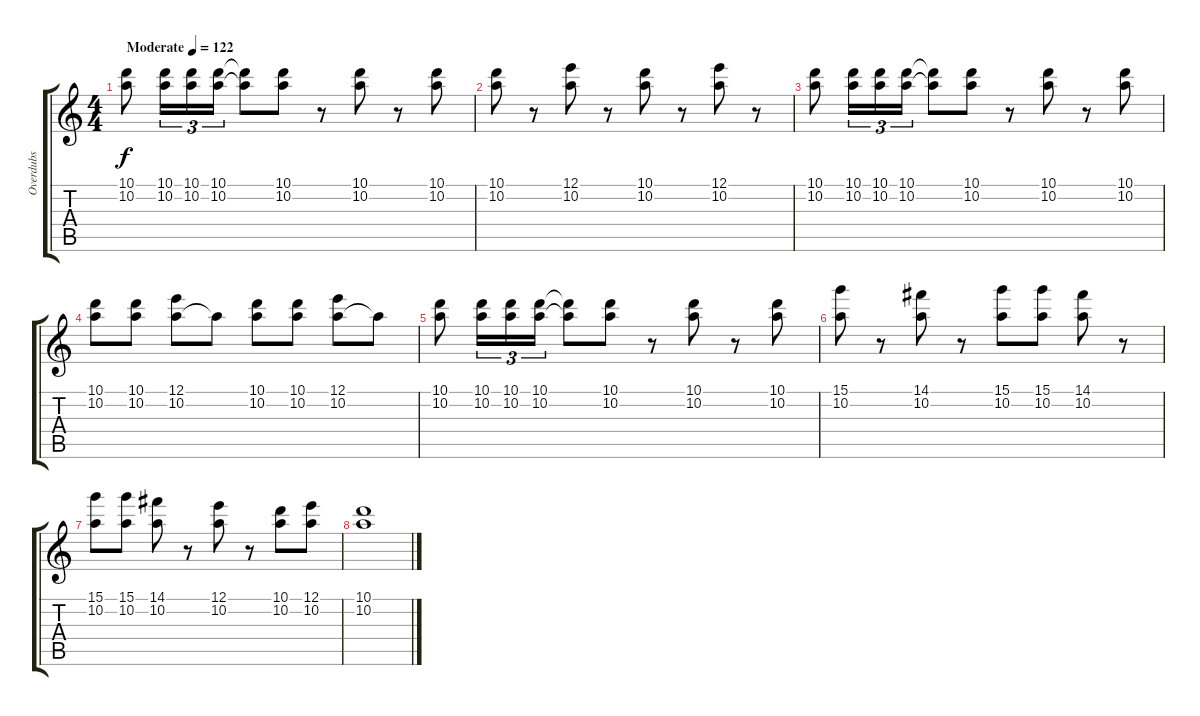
\track ("Overdubs" "Overdubs") {instrument distortionguitar}
\staff {score tabs}
\tuning (E4 B3 G3 D3 A2 E2) {hide}
\ts (4 4)
\tempo (122 "Moderate")
\clef g2
\ks c
(10.1 10.2).8{dy f instrument distortionguitar} (10.1 10.2).16{tu (3 2)} (10.1 10.2).16{tu (3 2)} (10.1 10.2).16{tu (3 2)} (10.1{t} 10.2{t}).8 (10.1 10.2).8 r.8 (10.1 10.2).8 r.8 (10.1 10.2).8 |
(10.1 10.2).8 r.8 (12.1 10.2).8 r.8 (10.1 10.2).8 r.8 (12.1 10.2).8 r.8 |
(10.1 10.2).8 (10.1 10.2).16{tu (3 2)} (10.1 10.2).16{tu (3 2)} (10.1 10.2).16{tu (3 2)} (10.1{t} 10.2{t}).8 (10.1 10.2).8 r.8 (10.1 10.2).8 r.8 (10.1 10.2).8 |
(10.1 10.2).8 (10.1 10.2).8 (12.1 10.2).8 10.2{t}.8 (10.1 10.2).8 (10.1 10.2).8 (12.1 10.2).8 10.2{t}.8 |
(10.1 10.2).8 (10.1 10.2).16{tu (3 2)} (10.1 10.2).16{tu (3 2)} (10.1 10.2).16{tu (3 2)} (10.1{t} 10.2{t}).8 (10.1 10.2).8 r.8 (10.1 10.2).8 r.8 (10.1 10.2).8 |
(15.1 10.2).8 r.8 (14.1 10.2).8 r.8 (15.1 10.2).8 (15.1 10.2).8 (14.1 10.2).8 r.8 |
(15.1 10.2).8 (15.1 10.2).8 (14.1 10.2).8 r.8 (12.1 10.2).8 r.8 (10.1 10.2).8 (12.1 10.2).8 |
(10.1 10.2).1
